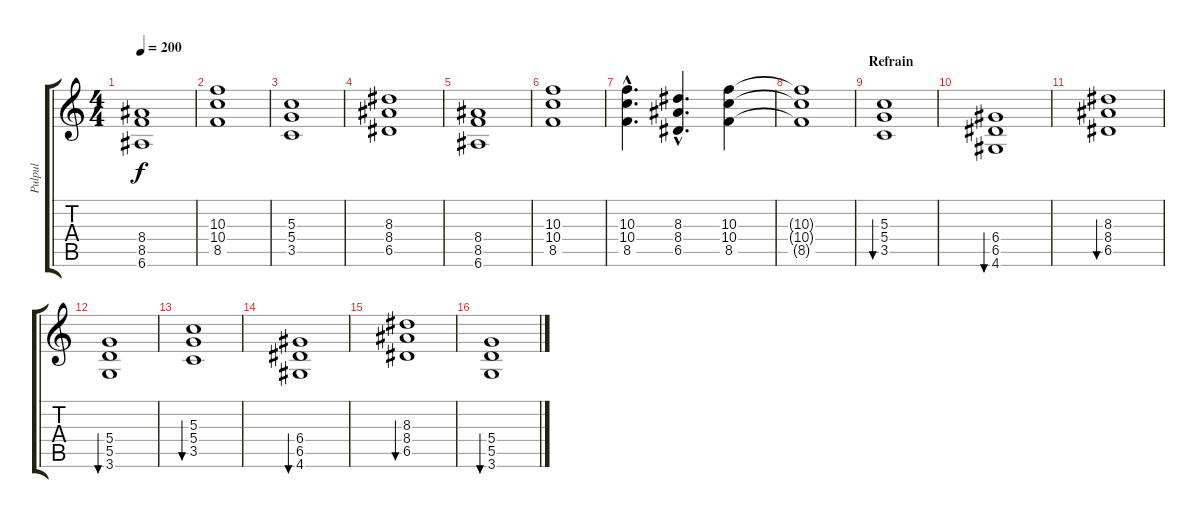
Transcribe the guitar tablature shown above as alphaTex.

\track ("Pulpul" "Pulpul") {instrument electricguitarmuted}
\staff {score tabs}
\tuning (E4 B3 G3 D3 A2 E2) {hide}
\ts (4 4)
\tempo 200
\clef g2
\ks c
(8.4 8.5 6.6).1{dy f} |
(10.3 10.4 8.5).1 |
(5.3 5.4 3.5).1 |
(8.3 8.4 6.5).1 |
(8.4 8.5 6.6).1 |
(10.3 10.4 8.5).1 |
(10.3{hac} 10.4{hac} 8.5{hac}).4{d} (8.3{hac} 8.4{hac} 6.5{hac}).4{d} (10.3 10.4 8.5).4 |
(10.3{t} 10.4{t} 8.5{t}).1 |
\section ("" "Refrain")
(5.3 5.4 3.5).1{bu 60} |
(6.4 6.5 4.6).1{bu 60} |
(8.3 8.4 6.5).1{bu 60} |
(5.4 5.5 3.6).1{bu 60} |
(5.3 5.4 3.5).1{bu 60} |
(6.4 6.5 4.6).1{bu 60} |
(8.3 8.4 6.5).1{bu 60} |
(5.4 5.5 3.6).1{bu 60}
